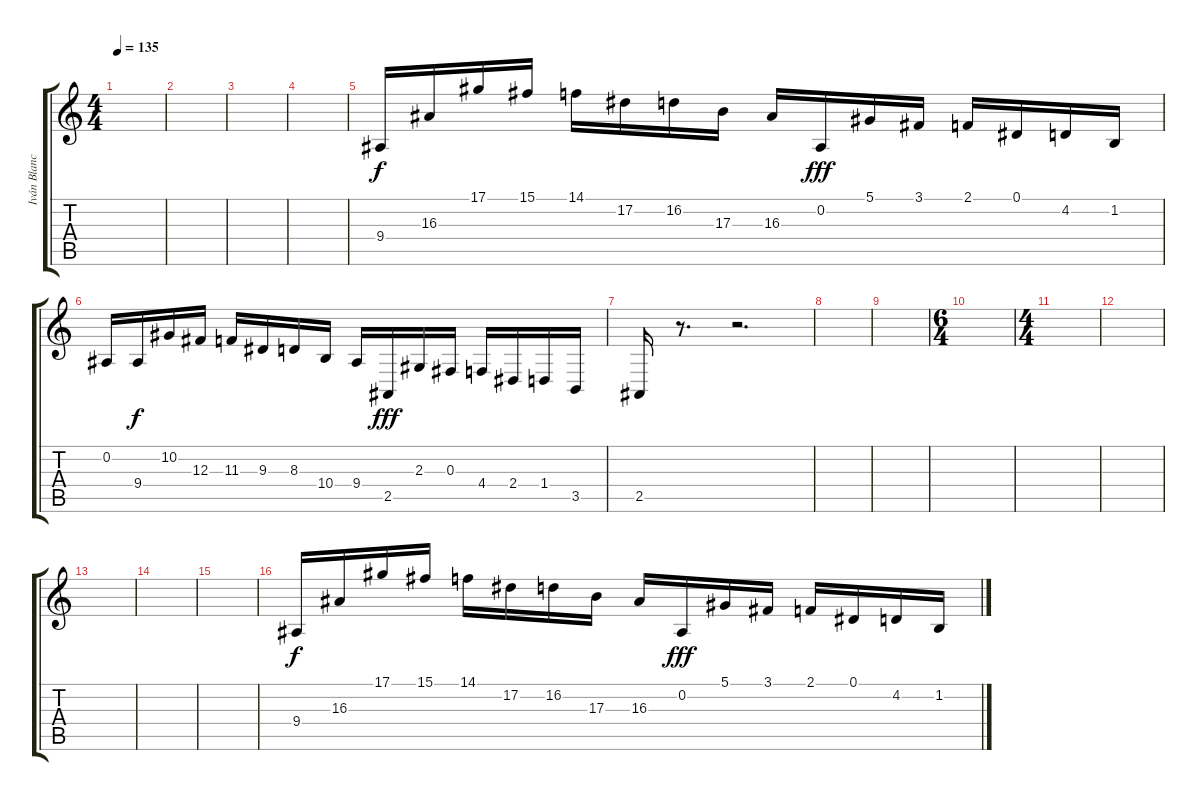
\track ("Iván Blanco" "Iván Blanc") {instrument harpsichord}
\staff {score tabs}
\tuning (Eb4 Bb3 Gb3 Db3 Ab2 Eb2) {hide}
\ts (4 4)
\tempo 135
\clef g2
\ks c
|
|
|
|
9.4.16 16.3.16 17.1.16 15.1.16 14.1.16 17.2.16 16.2.16 17.3.16 16.3.16 0.2.16{dy fff} 5.1.16 3.1.16 2.1.16 0.1.16 4.2.16 1.2.16 |
0.2.16 9.4.16{dy f} 10.2.16 12.3.16 11.3.16 9.3.16 8.3.16 10.4.16 9.4.16 2.5.16{dy fff} 2.3.16 0.3.16 4.4.16 2.4.16 1.4.16 3.5.16 |
2.5.16 r.8{d} r.2{d} |
|
|
\ts (6 4)
|
\ts (4 4)
|
|
|
|
|
9.4.16{dy f} 16.3.16 17.1.16 15.1.16 14.1.16 17.2.16 16.2.16 17.3.16 16.3.16 0.2.16{dy fff} 5.1.16 3.1.16 2.1.16 0.1.16 4.2.16 1.2.16
